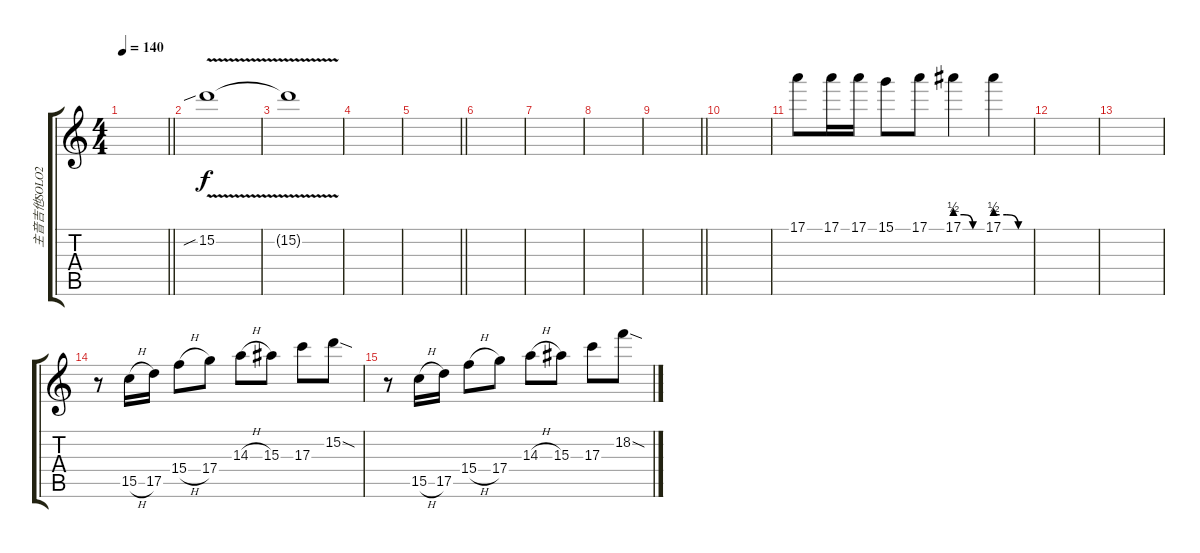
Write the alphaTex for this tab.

\track ("主音吉他SOLO2" "主音吉他SOLO2") {instrument overdrivenguitar}
\staff {score tabs}
\tuning (E4 B3 G3 D3 A2 E2) {hide}
\ts (4 4)
\tempo 140
\clef g2
\barLineRight lightlight
\ks c
|
15.2{v sib}.1 |
15.2{t}.1 |
|
\barLineRight lightlight
|
|
|
|
\barLineRight lightlight
|
|
17.1.8 17.1.16 17.1.16 15.1.8 17.1.8 17.1{be (custom 0 2 20 2 40 0 60 0)}.4 17.1{be (custom 0 2 20 2 40 0 60 0)}.4 |
|
|
r.8 15.5{h}.16 17.5.16 15.4{h}.8 17.4.8 14.3{h}.8 15.3.8 17.3.8 15.2{sod}.8 |
r.8 15.5{h}.16 17.5.16 15.4{h}.8 17.4.8 14.3{h}.8 15.3.8 17.3.8 18.2{sod}.8
